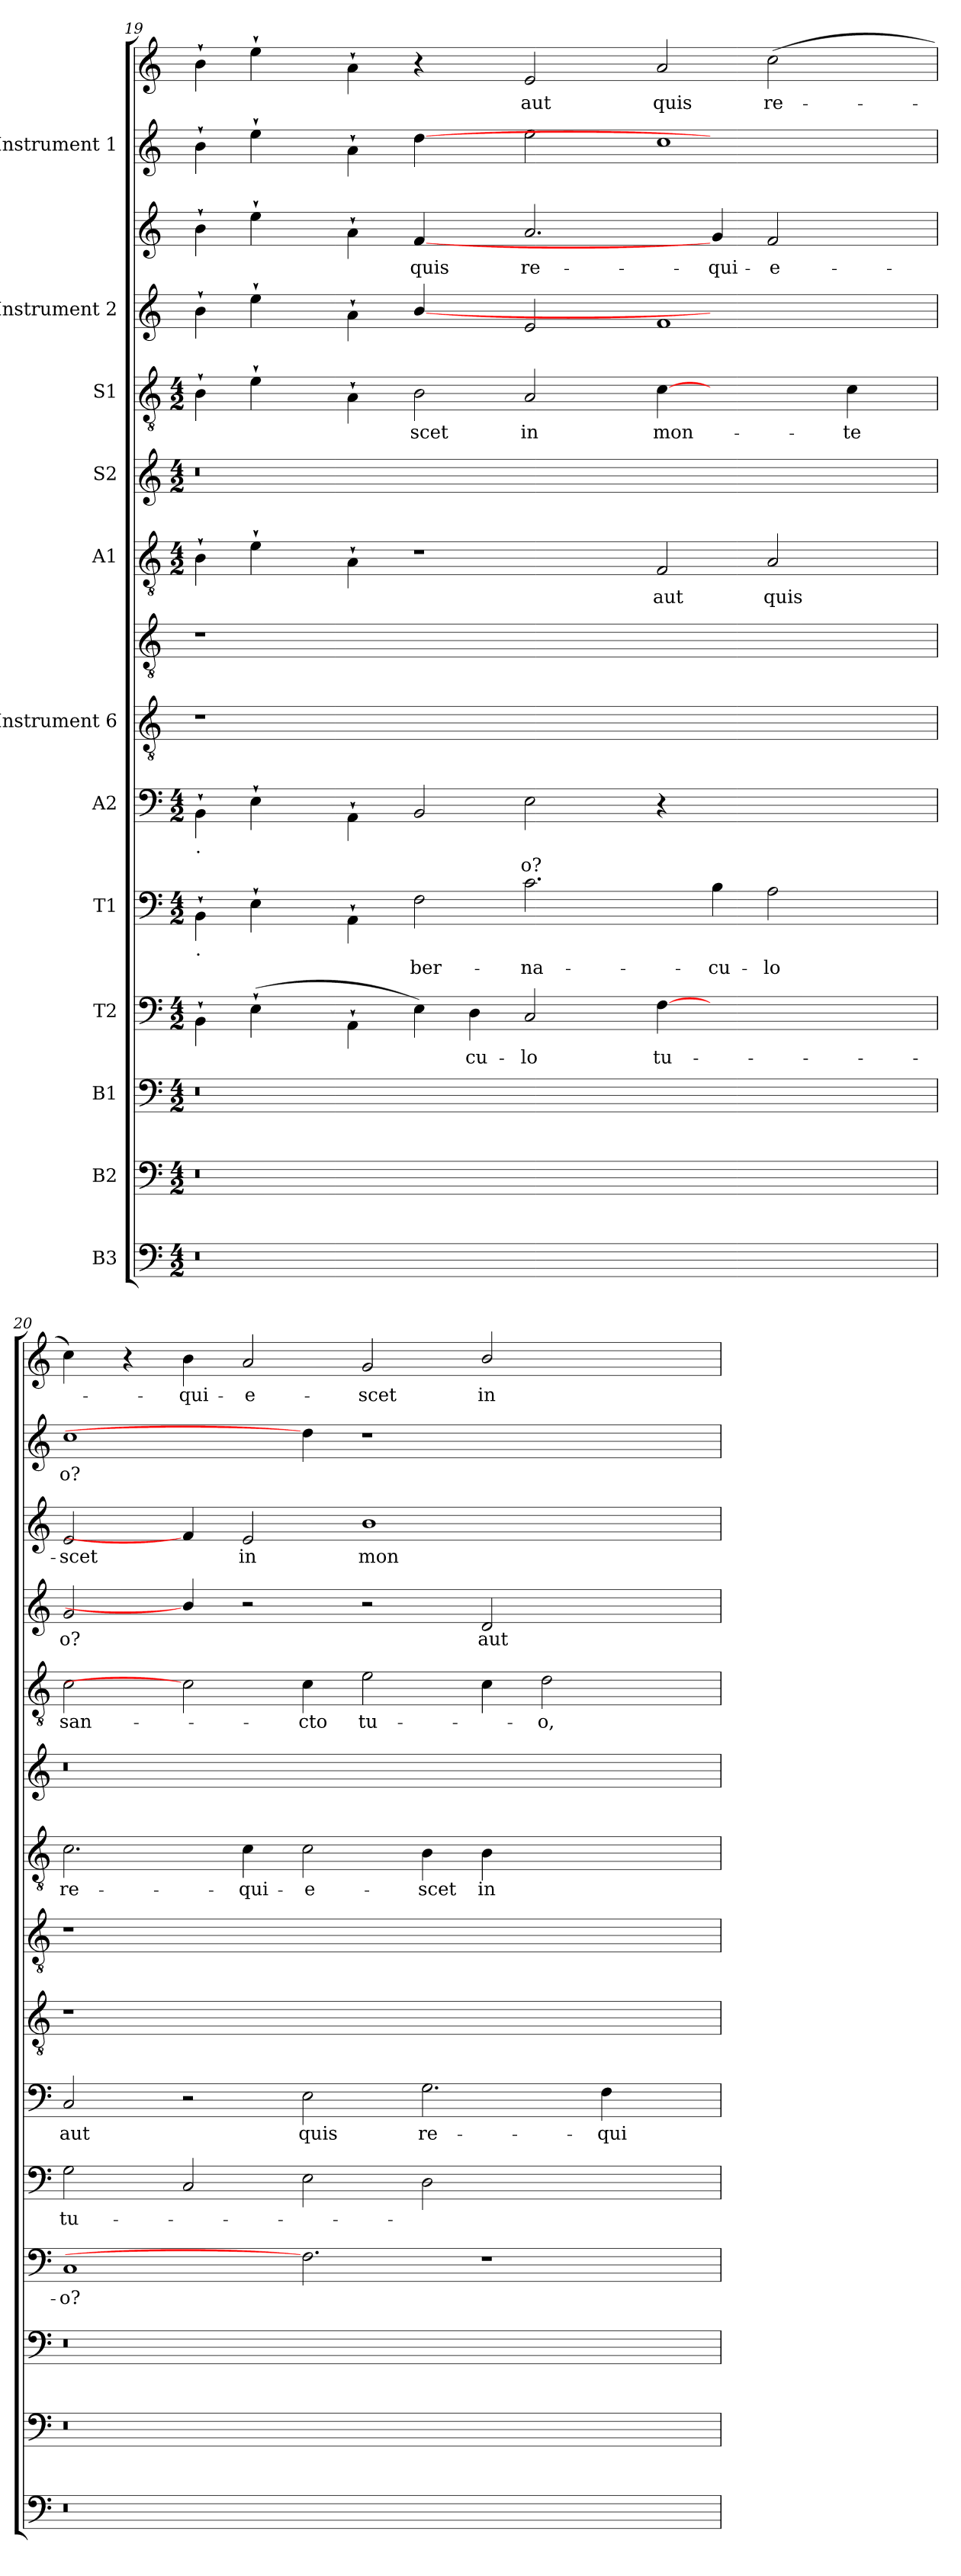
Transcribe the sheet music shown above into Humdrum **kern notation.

**kern	**kern	**kern	**kern	**text	**kern	**text	**kern	**text	**kern	**kern	**kern	**text	**kern	**kern	**text	**kern	**text	**kern	**text	**kern	**text	**kern	**text
*part12	*part11	*part10	*part9	*part9	*part8	*part8	*part7	*part7	*part6	*part6	*part5	*part5	*part4	*part3	*part3	*part2	*part2	*part2	*part2	*part1	*part1	*part1	*part1
*staff15	*staff14	*staff13	*staff12	*staff12	*staff11	*staff11	*staff10	*staff10	*staff9	*staff8	*staff7	*staff7	*staff6	*staff5	*staff5	*staff4	*staff4	*staff3	*staff3	*staff2	*staff2	*staff1	*staff1
*I"B3	*I"B2	*I"B1	*I"T2	*	*I"T1	*	*I"A2	*	*I"Instrument 6	*	*I"A1	*	*I"S2	*I"S1	*	*I"Instrument 2	*	*	*	*I"Instrument 1	*	*	*
!!LO:PB:g=z
*clefF4	*clefF4	*clefF4	*clefF4	*	*clefF4	*	*clefF4	*	*clefGv2	*clefGv2	*clefGv2	*	*clefG2	*clefGv2	*	*clefG2	*	*clefG2	*	*clefG2	*	*clefG2	*
*	*	*	*	*	*	*	*	*	*	*	*k[]	*	*	*	*	*	*	*	*	*	*	*	*
*	*	*	*	*	*	*	*	*	*	*	*C:	*	*	*	*	*	*	*	*	*	*	*	*
*M4/2	*M4/2	*M4/2	*M4/2	*	*M4/2	*	*M4/2	*	*	*	*M4/2	*	*M4/2	*M4/2	*	*	*	*	*	*	*	*	*
=19	=19	=19	=19	=19	=19	=19	=19	=19	=19	=19	=19	=19	=19	=19	=19	=19	=19	=19	=19	=19	=19	=19	=19
!	!	!	!	!	!	!	!LO:TX:b:t=.	!	!	!	!	!	!	!	!	!	!	!	!	!	!	!	!
!	!	!	!	!	!LO:TX:b:t=.	!	!	!	!	!	!	!	!	!	!	!	!	!	!	!	!	!	!
!	!	!	!LO:TX:b:t=.	!	!	!	!	!	!	!	!	!	!	!	!	!	!	!	!	!	!	!	!
*	*	*	*^	*	*	*	*	*	*	*	*^	*	*	*^	*	*	*	*^	*	*	*	*	*
0r	0r	0r	4BB`<\	4ryy	.	4BB`<\	.	4BB`<\	.	1r	1r	4B`<\	4ryy	.	0r	4B`<\	2ryy	.	4b`<\	.	4b`<\	2ryy	.	4b`<\	.	4b`<\	.
.	.	.	(<4E`<\	8ryy	.	4E`<\	.	4E`<\	.	.	.	4e`<\	8ryy	.	.	4e`<\	.	.	4ee`<\	.	4ee`<\	.	.	4ee`<\	.	4ee`<\	.
.	.	.	.	32.ryy	.	.	.	.	.	.	.	.	16ryy	.	.	.	.	.	.	.	.	.	.	.	.	.	.
.	.	.	.	1ryy	.	.	.	.	.	.	.	.	.	.	.	.	.	.	.	.	.	.	.	.	.	.	.
.	.	.	.	.	.	.	.	.	.	.	.	.	64ryy	.	.	.	.	.	.	.	.	.	.	.	.	.	.
.	.	.	.	.	.	.	.	.	.	.	.	.	1ryy	.	.	.	.	.	.	.	.	.	.	.	.	.	.
.	.	.	4AA`<\	.	.	4AA`<\	.	4AA`<\	.	.	.	4A`<\	.	.	.	4A`<\	8..ryy	.	4a`<\	.	4a`<\	8..ryy	.	4a`<\	.	4a`<\	.
.	.	.	.	.	.	.	.	.	.	.	.	.	.	.	.	.	1ryy	.	.	.	.	1ryy	.	.	.	.	.
!	!	!	!	!	!	!	!LO:LY:b:cj	!	!	!	!	!	!	!	!	!	!	!LO:LY:b:cj	!	!	!	!	!LO:LY:b:cj	!	!	!	!
.	.	.	4E\)	.	.	2F\	-ber-	2BB/	.	.	.	1r	.	.	.	2B\	.	-scet	[4b/	.	[4f/	.	quis	[4dd\	.	4r	.
!	!	!	!	!	!LO:LY:b:rj	!	!	!	!	!	!	!	!	!	!	!	!	!	!	!	!	!	!	!	!	!	!
.	.	.	4D\	.	-cu-	.	.	.	.	1..ryy	1..ryy	.	.	.	.	.	.	.	4ryy	.	4ryy	.	.	4ryy	.	4ryy	.
!	!	!	!	!	!LO:LY:b:rj	!	!LO:LY:b:rj	!	!LO:LY:b:cj	!	!	!	!	!	!	!	!	!LO:LY:b:cj	!	!	!	!	!LO:LY:b:rj	!	!	!	!LO:LY:b:cj
.	.	.	2C/	.	-lo	2.c\	-na-	2E\	-o?	.	.	.	.	.	.	2A/	.	in	2e/	.	2.a/	.	re-	2ee\	.	2e/	-aut
.	.	.	.	1ryy	.	.	.	.	.	.	.	.	.	.	.	.	.	.	.	.	.	.	.	.	.	.	.
.	.	.	.	.	.	.	.	.	.	.	.	.	1ryy	.	.	.	.	.	.	.	.	.	.	.	.	.	.
.	.	.	.	.	.	.	.	.	.	.	.	.	.	.	.	.	1ryy	.	.	.	.	1ryy	.	.	.	.	.
!	!	!	!	!	!LO:LY:b:rj	!	!	!	!	!	!	!	!	!LO:LY:b:cj	!	!	!	!LO:LY:b:cj	!	!	!	!	!	!	!	!	!LO:LY:b:cj
.	.	.	[4F	.	tu-	.	.	4r	.	.	.	2F/	.	-aut	.	[4c\	.	mon-	1f	.	.	.	.	1cc	.	2a/	quis
!	!	!	!	!	!	!	!LO:LY:b:rj	!	!	!	!	!	!	!	!	!	!	!	!	!	!	!	!LO:LY:b:cj	!	!	!	!
2.ryy	2.ryy	2.ryy	2.ryy	.	.	4B\	-cu-	2.ryy	.	.	.	.	.	.	2.ryy	2ryy	.	.	.	.	4g/	.	-qui-	.	.	.	.
!	!	!	!	!	!	!	!LO:LY:b:rj	!	!	!	!	!	!	!LO:LY:b:cj	!	!	!	!	!	!	!	!	!LO:LY:b:rj	!	!	!	!LO:LY:b:rj
.	.	.	.	.	.	2A\	-lo	.	.	.	.	2A/	.	quis	.	.	.	.	.	.	2f/	.	-e-	.	.	(<2cc\	re-
.	.	.	.	4ryy	.	.	.	.	.	.	.	.	.	.	.	.	.	.	.	.	.	.	.	.	.	.	.
.	.	.	.	.	.	.	.	.	.	.	.	.	4ryy	.	.	.	.	.	.	.	.	.	.	.	.	.	.
!	!	!	!	!	!	!	!	!	!	!	!	!	!	!	!	!	!	!LO:LY:b:cj	!	!	!	!	!	!	!	!	!
.	.	.	.	.	.	.	.	.	.	.	.	.	.	.	.	4c\	.	-te	.	.	.	.	.	.	.	.	.
.	.	.	.	16ryy	.	.	.	.	.	.	.	.	.	.	.	.	.	.	.	.	.	.	.	.	.	.	.
.	.	.	.	.	.	.	.	.	.	.	.	.	32.ryy	.	.	.	.	.	.	.	.	.	.	.	.	.	.
.	.	.	.	.	.	.	.	.	.	.	.	.	.	.	.	.	32ryy	.	.	.	.	32ryy	.	.	.	.	.
.	.	.	.	64ryy	.	.	.	.	.	.	.	.	.	.	.	.	.	.	.	.	.	.	.	.	.	.	.
=20	=20	=20	=20	=20	=20	=20	=20	=20	=20	=20	=20	=20	=20	=20	=20	=20	=20	=20	=20	=20	=20	=20	=20	=20	=20	=20	=20
!	!	!	!	!	!LO:LY:b:rj	!	!LO:LY:b:rj	!	!LO:LY:b:cj	!	!	!	!	!LO:LY:b:rj	!	!	!	!LO:LY:b:cj	!	!LO:LY:b:cj	!	!	!LO:LY:b:cj	!	!LO:LY:b:rj	!	!
*	*	*	*v	*v	*	*	*	*	*	*	*	*v	*v	*	*	*v	*v	*	*	*	*v	*v	*	*	*	*	*
0r	0r	0r	1C	-o?	2G\	tu-	2C/	aut	1r	1r	2.c\	re-	0r	2c\	san-	2g/	-o?	2e/	scet	1cc	o?	4cc\)	.
.	.	.	.	.	.	.	.	.	.	.	.	.	.	.	.	.	.	.	.	.	.	4r	.
!	!	!	!	!	!	!	!	!	!	!	!	!	!	!	!	!	!	!	!	!	!	!	!LO:LY:b:cj
.	.	.	.	.	2C/	.	2r	.	.	.	.	.	.	2c\]	.	4b/]	.	4f/]	.	.	.	4b\	-qui-
!	!	!	!	!	!	!	!	!	!	!	!	!LO:LY:b:cj	!	!	!	!	!	!	!LO:LY:b:cj	!	!	!	!LO:LY:b:rj
.	.	.	.	.	.	.	.	.	.	.	4c\	-qui-	.	.	.	2r	.	2e/	in	.	.	2a/	-e-
!	!	!	!	!	!	!	!	!LO:LY:b:cj	!	!	!	!LO:LY:b:rj	!	!	!LO:LY:b:cj	!	!	!	!	!	!	!	!
.	.	.	2.F]	.	2E\	.	2E\	quis	1..ryy	1..ryy	2c\	-e-	.	4c\	-cto	.	.	.	.	4dd\]	.	.	.
!	!	!	!	!	!	!	!	!	!	!	!	!	!	!	!LO:LY:b:rj	!	!	!	!LO:LY:b:cj	!	!	!	!LO:LY:b:cj
.	.	.	.	.	.	.	.	.	.	.	.	.	.	2e\	tu-	2r	.	1b	mon-	1r	.	2g/	-scet
!	!	!	!	!	!	!	!	!LO:LY:b:rj	!	!	!	!LO:LY:b:cj	!	!	!	!	!	!	!	!	!	!	!
.	.	.	.	.	2D\	.	2.G\	re-	.	.	4B\	-scet	.	.	.	.	.	.	.	.	.	.	.
!	!	!	!	!	!	!	!	!	!	!	!	!LO:LY:b:cj	!	!	!	!	!LO:LY:b:cj	!	!	!	!	!	!LO:LY:b:cj
.	.	.	1r	.	.	.	.	.	.	.	4B\	in	.	4c\	.	2d/	aut	.	.	.	.	2b/	in
!	!	!	!	!	!	!	!	!	!	!	!	!	!	!	!LO:LY:b:rj	!	!	!	!	!	!	!	!
2.ryy	2.ryy	2.ryy	.	.	2.ryy	.	.	.	.	.	2.ryy	.	2.ryy	2d\	-o,	.	.	.	.	.	.	.	.
!	!	!	!	!	!	!	!	!LO:LY:b:cj	!	!	!	!	!	!	!	!	!	!	!	!	!	!	!
.	.	.	.	.	.	.	4F\	-qui-	.	.	.	.	.	.	.	2ryy	.	2ryy	.	2ryy	.	2ryy	.
.	.	.	.	.	.	.	4ryy	.	.	.	.	.	.	4ryy	.	.	.	.	.	.	.	.	.
=	=	=	=	=	=	=	=	=	=	=	=	=	=	=	=	=	=	=	=	=	=	=	=
*-	*-	*-	*-	*-	*-	*-	*-	*-	*-	*-	*-	*-	*-	*-	*-	*-	*-	*-	*-	*-	*-	*-	*-
